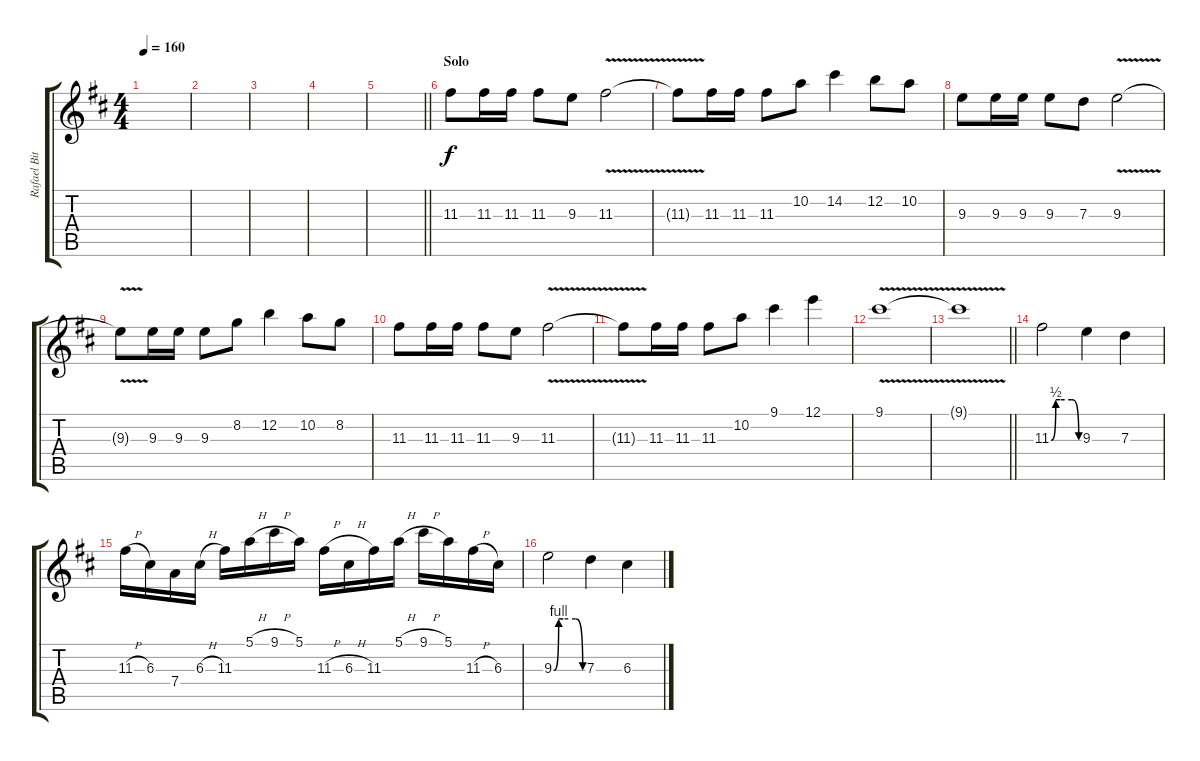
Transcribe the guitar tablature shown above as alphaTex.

\track ("Rafael Bittencourt" "Rafael Bit") {instrument overdrivenguitar}
\staff {score tabs}
\tuning (E4 B3 G3 D3 A2 E2) {hide}
\ts (4 4)
\tempo 160
\clef g2
\ks d
|
|
|
|
\barLineRight lightlight
|
\section ("" "Solo")
11.3.8 11.3.16 11.3.16 11.3.8 9.3.8 11.3{v}.2 |
11.3{t}.8 11.3.16 11.3.16 11.3.8 10.2.8 14.2.4 12.2.8 10.2.8 |
9.3.8 9.3.16 9.3.16 9.3.8 7.3.8 9.3{v}.2 |
9.3{t}.8 9.3.16 9.3.16 9.3.8 8.2.8 12.2.4 10.2.8 8.2.8 |
11.3.8 11.3.16 11.3.16 11.3.8 9.3.8 11.3{v}.2 |
11.3{t}.8 11.3.16 11.3.16 11.3.8 10.2.8 9.1.4 12.1.4 |
9.1{v}.1 |
\barLineRight lightlight
9.1{t}.1 |
11.3{be (custom 0 0 10 2 20 2 45 2 60 0)}.2 9.3.4 7.3.4 |
11.3{h}.16 6.3.16 7.4.16 6.3{h}.16 11.3.16 5.1{h}.16 9.1{h}.16 5.1.16 11.3{h}.16 6.3{h}.16 11.3.16 5.1{h}.16 9.1{h}.16 5.1.16 11.3{h}.16 6.3.16 |
9.3{be (custom 0 0 10 4 20 4 45 4 60 0)}.2 7.3.4 6.3.4
